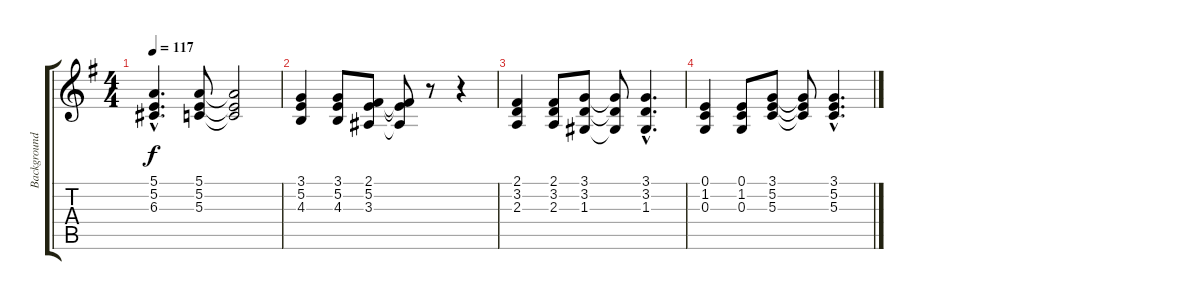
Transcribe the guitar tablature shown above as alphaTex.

\track ("Background vocal" "Background") {instrument tenorsax}
\staff {score tabs}
\tuning (E4 B3 G3 D3 A2 E2) {hide}
\ts (4 4)
\tempo 117
\clef g2
\ks g
(5.1{hac} 5.2{hac} 6.3{hac}).4{d dy f} (5.1 5.2 5.3).8 (5.1{t} 5.2{t} 5.3{t}).2 |
(3.1 5.2 4.3).4 (3.1 5.2 4.3).8 (2.1 5.2 3.3).8 (2.1{t} 5.2{t} 3.3{t}).8 r.8 r.4 |
(2.1 3.2 2.3).4 (2.1 3.2 2.3).8 (3.1 3.2 1.3).8 (3.1{t} 3.2{t} 1.3{t}).8 (3.1{hac} 3.2{hac} 1.3{hac}).4{d} |
(0.1 1.2 0.3).4 (0.1 1.2 0.3).8 (3.1 5.2 5.3).8 (3.1{t} 5.2{t} 5.3{t}).8 (3.1{hac} 5.2{hac} 5.3{hac}).4{d}
